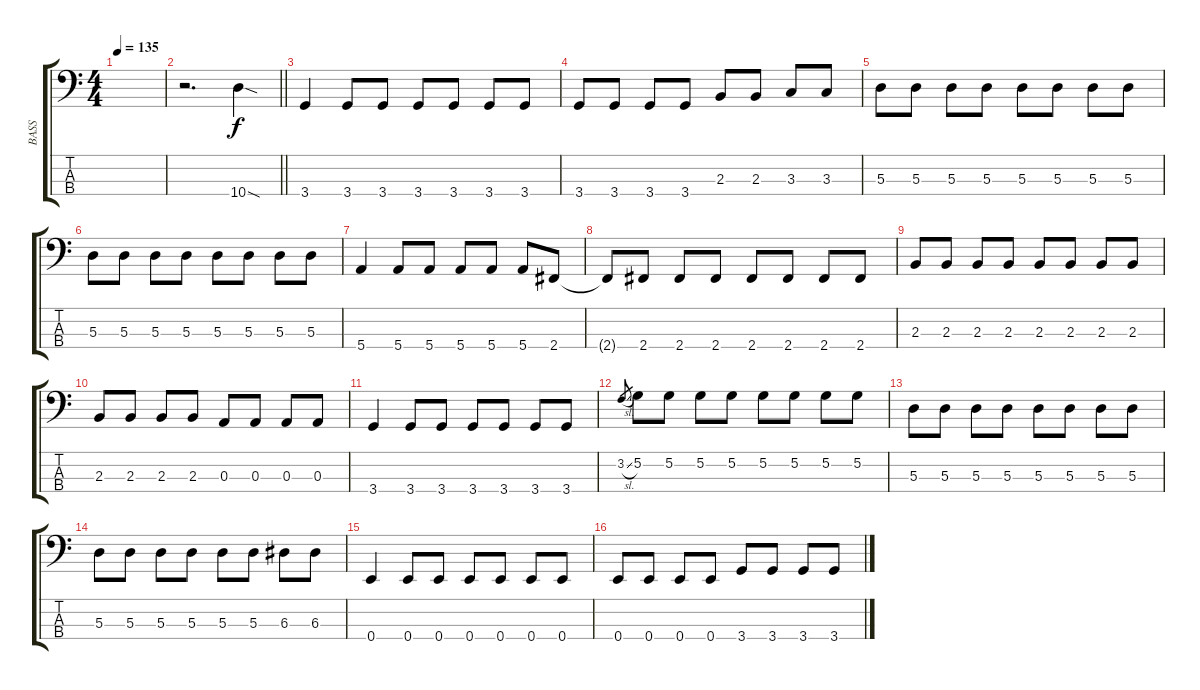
\track ("BASS" "BASS") {instrument electricbassfinger}
\staff {score tabs}
\tuning (G2 D2 A1 E1) {hide}
\ts (4 4)
\tempo 135
\clef f4
\ks c
|
\barLineRight lightlight
r.2{d} 10.4{sod}.4 |
3.4.4 3.4.8 3.4.8 3.4.8 3.4.8 3.4.8 3.4.8 |
3.4.8 3.4.8 3.4.8 3.4.8 2.3.8 2.3.8 3.3.8 3.3.8 |
5.3.8 5.3.8 5.3.8 5.3.8 5.3.8 5.3.8 5.3.8 5.3.8 |
5.3.8 5.3.8 5.3.8 5.3.8 5.3.8 5.3.8 5.3.8 5.3.8 |
5.4.4 5.4.8 5.4.8 5.4.8 5.4.8 5.4.8 2.4.8 |
2.4{t}.8 2.4.8 2.4.8 2.4.8 2.4.8 2.4.8 2.4.8 2.4.8 |
2.3.8 2.3.8 2.3.8 2.3.8 2.3.8 2.3.8 2.3.8 2.3.8 |
2.3.8 2.3.8 2.3.8 2.3.8 0.3.8 0.3.8 0.3.8 0.3.8 |
3.4.4 3.4.8 3.4.8 3.4.8 3.4.8 3.4.8 3.4.8 |
3.2{sl}.8{gr} 5.2.8 5.2.8 5.2.8 5.2.8 5.2.8 5.2.8 5.2.8 5.2.8 |
5.3.8 5.3.8 5.3.8 5.3.8 5.3.8 5.3.8 5.3.8 5.3.8 |
5.3.8 5.3.8 5.3.8 5.3.8 5.3.8 5.3.8 6.3.8 6.3.8 |
0.4.4 0.4.8 0.4.8 0.4.8 0.4.8 0.4.8 0.4.8 |
0.4.8 0.4.8 0.4.8 0.4.8 3.4.8 3.4.8 3.4.8 3.4.8
